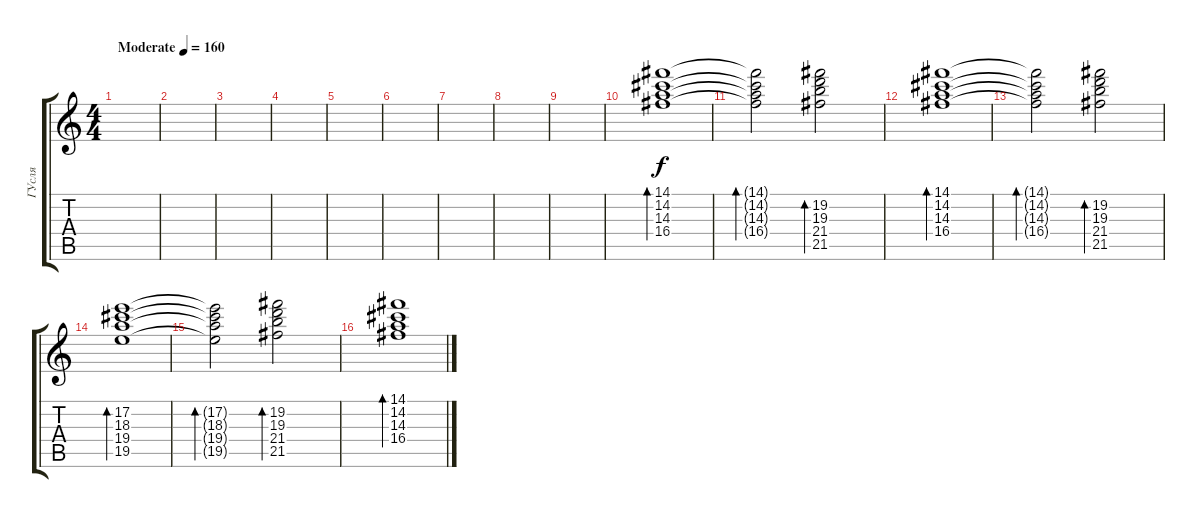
\track ("ГУсля" "ГУсля") {instrument electricguitarclean}
\staff {score tabs}
\tuning (E4 B3 G3 D3 A2 E2) {hide}
\ts (4 4)
\tempo (160 "Moderate")
\clef g2
\ks c
|
|
|
|
|
|
|
|
|
(14.1 14.2 14.3 16.4).1{bd 480} |
(14.1{t} 14.2{t} 14.3{t} 16.4{t}).2{bd 480} (19.2 19.3 21.4 21.5).2{bd 480} |
(14.1 14.2 14.3 16.4).1{bd 480} |
(14.1{t} 14.2{t} 14.3{t} 16.4{t}).2{bd 480} (19.2 19.3 21.4 21.5).2{bd 480} |
(17.2 18.3 19.4 19.5).1{bd 480} |
(17.2{t} 18.3{t} 19.4{t} 19.5{t}).2{bd 480} (19.2 19.3 21.4 21.5).2{bd 480} |
(14.1 14.2 14.3 16.4).1{bd 480}
